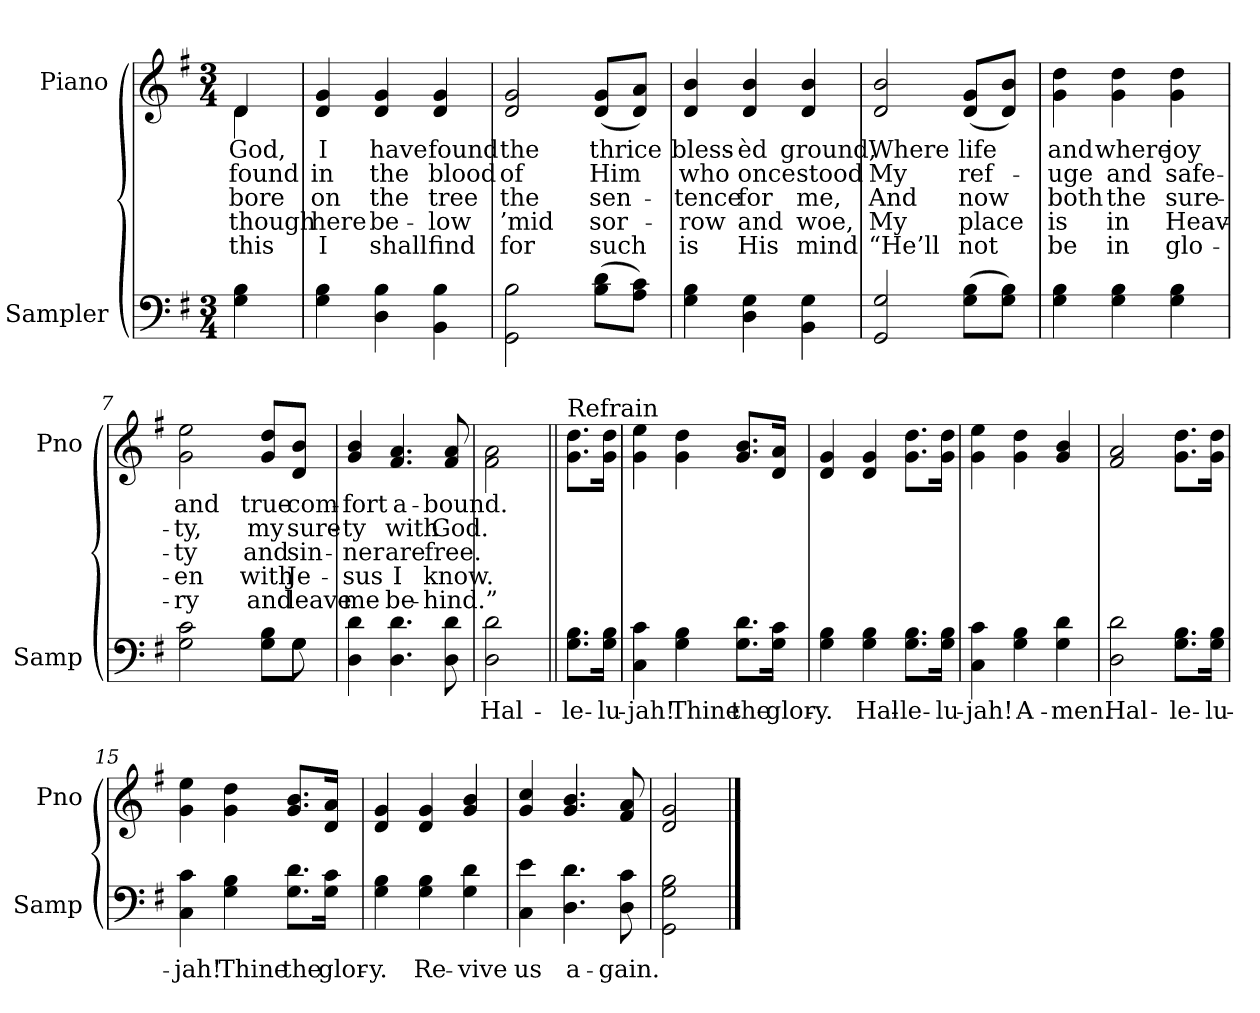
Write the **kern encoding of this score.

**kern	**text	**kern	**text	**text	**text	**text	**text
*part2	*part2	*part1	*part1	*part1	*part1	*part1	*part1
*staff2	*staff2	*staff1	*staff1	*staff1	*staff1	*staff1	*staff1
*I"Sampler	*	*I"Piano	*	*	*	*	*
*I'Samp	*	*I'Pno	*	*	*	*	*
*clefF4	*	*clefG2	*	*	*	*	*
*k[f#]	*	*k[f#]	*	*	*	*	*
*G:	*	*G:	*	*	*	*	*
*M3/4	*	*M3/4	*	*	*	*	*
=1	=1	=1	=1	=1	=1	=1	=1
*	*	*^	*	*	*	*	*
4G 4B	.	4d/	4d	God,	found	bore	though	this
*	*	*v	*v	*	*	*	*	*
=2	=2	=2	=2	=2	=2	=2	=2
4G 4B	.	4d 4g	I	in	on	here	I
4D 4B	.	4d 4g	have	the	the	be-	shall
4BB 4B	.	4d 4g	found	blood	tree	-low	find
=3	=3	=3	=3	=3	=3	=3	=3
2GG 2B	.	2d 2g	the	of	the	’mid	for
(8B\ 8d\L	.	(8d/ 8g/L	thrice	Him	sen-	sor-	such
8A\ 8c\J)	.	8d/ 8a/J)	.	.	.	.	.
=4	=4	=4	=4	=4	=4	=4	=4
4G 4B	.	4d 4b	bless-	who	-tence	-row	is
4D 4G	.	4d 4b	-èd	once	for	and	His
4BB 4G	.	4d 4b	ground,	stood	me,	woe,	mind
=5	=5	=5	=5	=5	=5	=5	=5
2GG 2G	.	2d 2b	Where	My	And	My	“He’ll
(8G\ 8B\L	.	(8d/ 8g/L	life	ref-	now	place	not
8G\ 8B\J)	.	8d/ 8b/J)	.	.	.	.	.
=6	=6	=6	=6	=6	=6	=6	=6
4G 4B	.	4g 4dd	and	-uge	both	is	be
4G 4B	.	4g 4dd	where	and	the	in	in
4G 4B	.	4g 4dd	joy	safe-	sure-	Heav-	glo-
=7	=7	=7	=7	=7	=7	=7	=7
*^	*	*	*	*	*	*	*
2G 2c	8ryy	.	2g 2ee	and	-ty,	-ty	-en	-ry
*v	*v	*	*	*	*	*	*	*
8G\ 8B\L	.	8g/ 8dd/L	true	my	and	with	and
*^	*	*	*	*	*	*	*
8G\J	8G	.	8d/ 8b/J	com-	sure-	sin-	Je-	leave
*v	*v	*	*	*	*	*	*	*
=8	=8	=8	=8	=8	=8	=8	=8
4D 4d	.	4g 4b	-fort	-ty	-ner	-sus	me
4.D 4.d	.	4.f# 4.a	a-	with	are	I	be-
8D 8d	.	8f# 8a	-bound.	God.	free.	know.	-hind.”
=9	=9	=9	=9	=9	=9	=9	=9
2D 2d	Hal-	2f#\ 2a\	.	.	.	.	.
=10||	=10||	=10||	=10||	=10||	=10||	=10||	=10||
!	!	!LO:TX:t=Refrain	!	!	!	!	!
8.G\ 8.B\L	-le-	8.g\ 8.dd\L	.	.	.	.	.
16G\ 16B\Jk	-lu-	16g\ 16dd\Jk	.	.	.	.	.
=11	=11	=11	=11	=11	=11	=11	=11
4C 4c	-jah!	4g 4ee	.	.	.	.	.
4G 4B	Thine	4g 4dd	.	.	.	.	.
8.G\ 8.d\L	the	8.g/ 8.b/L	.	.	.	.	.
16G\ 16c\Jk	glor-	16d/ 16a/Jk	.	.	.	.	.
=12	=12	=12	=12	=12	=12	=12	=12
4G 4B	-y.	4d 4g	.	.	.	.	.
4G 4B	Hal-	4d 4g	.	.	.	.	.
8.G\ 8.B\L	-le-	8.g\ 8.dd\L	.	.	.	.	.
16G\ 16B\Jk	-lu-	16g\ 16dd\Jk	.	.	.	.	.
=13	=13	=13	=13	=13	=13	=13	=13
4C 4c	-jah!	4g 4ee	.	.	.	.	.
4G 4B	A-	4g 4dd	.	.	.	.	.
4G 4d	-men.	4g 4b	.	.	.	.	.
=14	=14	=14	=14	=14	=14	=14	=14
2D 2d	Hal-	2f# 2a	.	.	.	.	.
8.G\ 8.B\L	-le-	8.g\ 8.dd\L	.	.	.	.	.
16G\ 16B\Jk	-lu-	16g\ 16dd\Jk	.	.	.	.	.
=15	=15	=15	=15	=15	=15	=15	=15
4C 4c	-jah!	4g 4ee	.	.	.	.	.
4G 4B	Thine	4g 4dd	.	.	.	.	.
8.G\ 8.d\L	the	8.g/ 8.b/L	.	.	.	.	.
16G\ 16c\Jk	glor-	16d/ 16a/Jk	.	.	.	.	.
=16	=16	=16	=16	=16	=16	=16	=16
4G 4B	-y.	4d 4g	.	.	.	.	.
4G 4B	Re-	4d 4g	.	.	.	.	.
4G 4d	-vive	4g 4b	.	.	.	.	.
=17	=17	=17	=17	=17	=17	=17	=17
4C 4e	us	4g 4cc	.	.	.	.	.
4.D 4.d	a-	4.g 4.b	.	.	.	.	.
8D 8c	-gain.	8f# 8a	.	.	.	.	.
=18	=18	=18	=18	=18	=18	=18	=18
2GG 2G 2B	.	2d 2g	.	.	.	.	.
==	==	==	==	==	==	==	==
*-	*-	*-	*-	*-	*-	*-	*-
